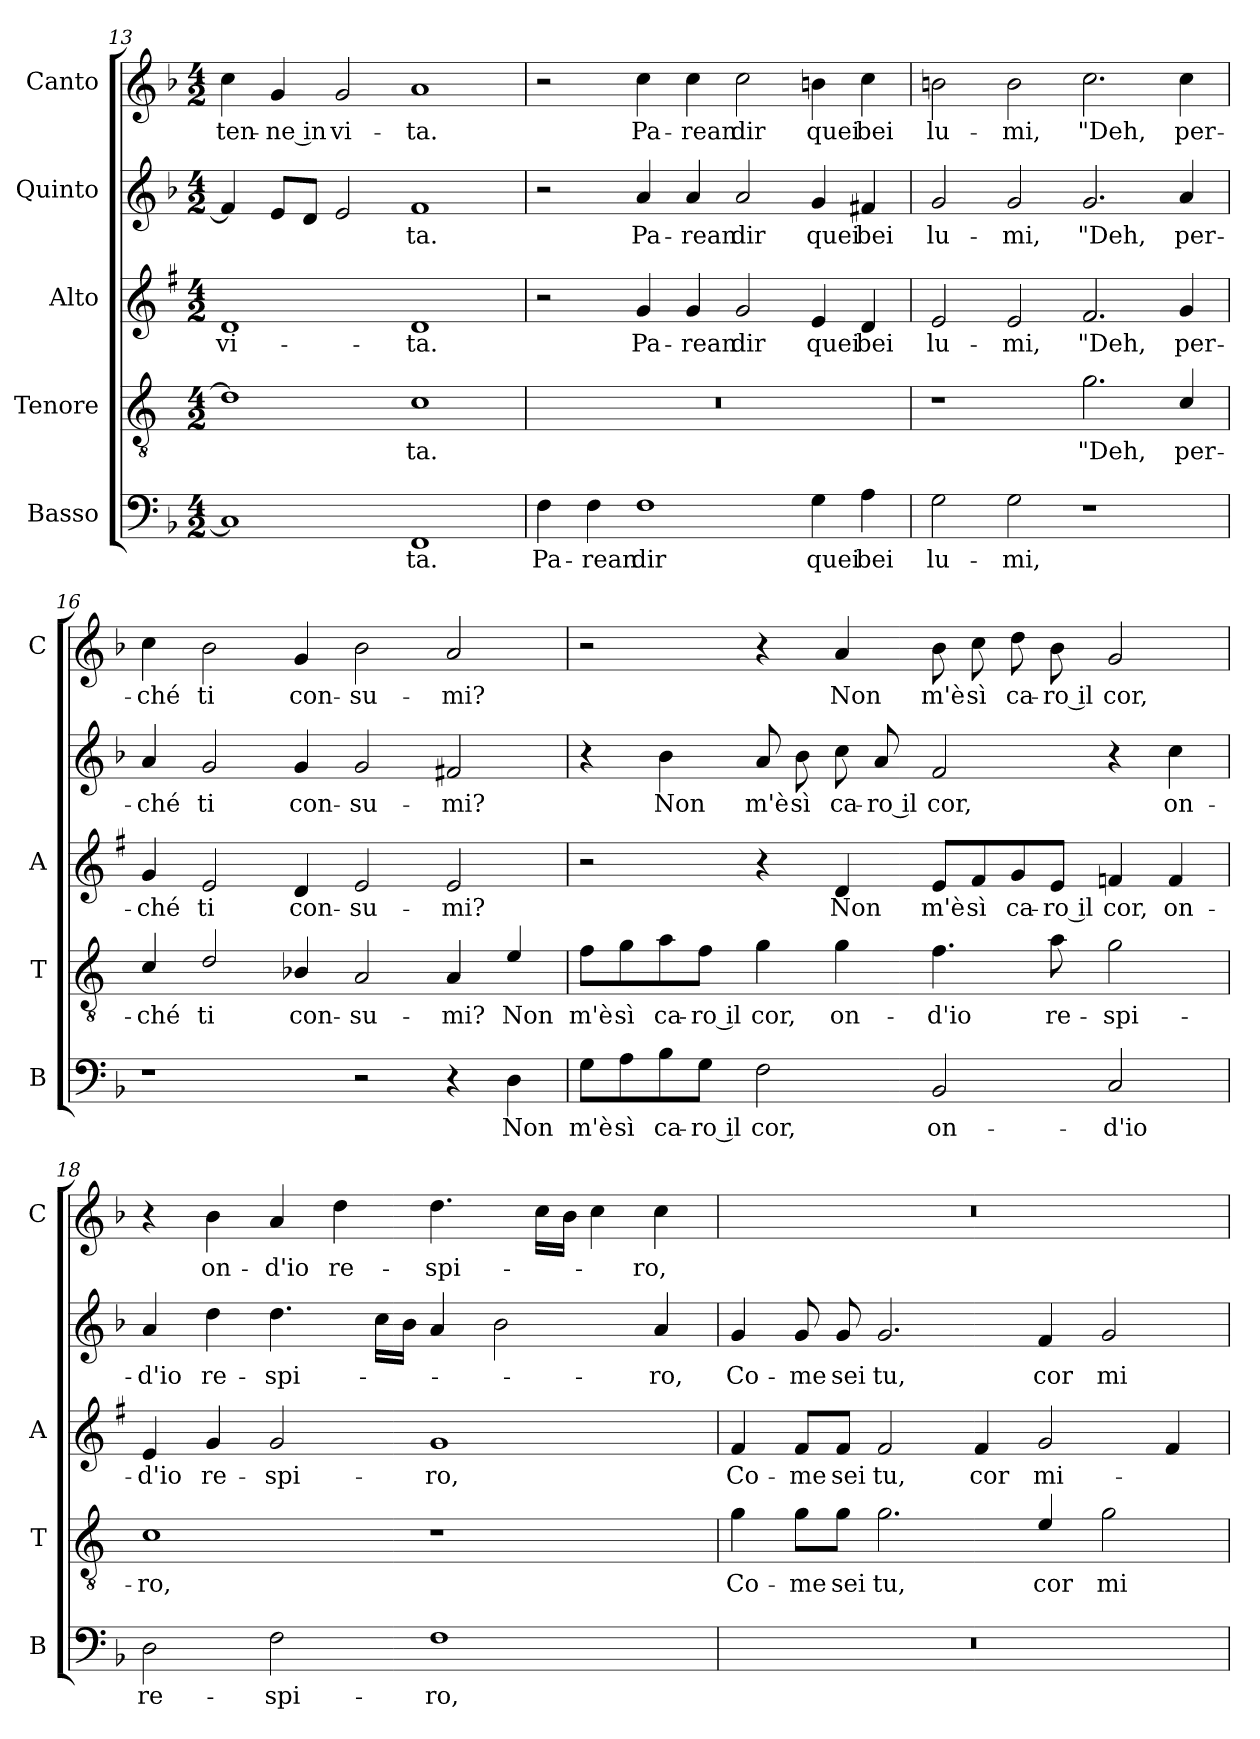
**kern	**text	**kern	**text	**kern	**text	**kern	**text	**kern	**text
*part5	*part5	*part4	*part4	*part3	*part3	*part2	*part2	*part1	*part1
*staff5	*staff5	*staff4	*staff4	*staff3	*staff3	*staff2	*staff2	*staff1	*staff1
*I"Basso	*	*I"Tenore	*	*I"Alto	*	*I"Quinto	*	*I"Canto	*
*I'B	*	*I'T	*	*I'A	*	*	*	*I'C	*
*clefF4	*	*clefGv2	*	*clefG2	*	*clefG2	*	*clefG2	*
*	*	*ITrd4c7	*	*ITrd1c2	*	*	*	*	*
*k[b-]	*	*k[b-]	*	*k[b-]	*	*k[b-]	*	*k[b-]	*
*F:	*	*F:	*	*F:	*	*F:	*	*F:	*
*M4/2	*	*M4/2	*	*M4/2	*	*M4/2	*	*M4/2	*
=13	=13	=13	=13	=13	=13	=13	=13	=13	=13
!	!	!	!	!	!LO:LY:b	!	!	!	!LO:LY:b
1C]	.	1G]	.	1c	vi-	4f/]	.	4cc\	-ten-
!	!	!	!	!	!	!	!	!	!LO:LY:b
.	.	.	.	.	.	8e/L	.	4g/	-ne in
.	.	.	.	.	.	8d/J	.	.	.
!	!	!	!	!	!	!	!	!	!LO:LY:b
.	.	.	.	.	.	2e/	.	2g/	vi-
!	!LO:LY:b	!	!LO:LY:b	!	!LO:LY:b	!	!LO:LY:b	!	!LO:LY:b
1FF	-ta.	1F	-ta.	1c	-ta.	1f	-ta.	1a	-ta.
=14	=14	=14	=14	=14	=14	=14	=14	=14	=14
!	!LO:LY:b	!	!	!	!	!	!	!	!
4F\	Pa-	0r	.	2r	.	2r	.	2r	.
!	!LO:LY:b	!	!	!	!	!	!	!	!
4F\	-rean	.	.	.	.	.	.	.	.
!	!LO:LY:b	!	!	!	!LO:LY:b	!	!LO:LY:b	!	!LO:LY:b
1F	dir	.	.	4f/	Pa-	4a/	Pa-	4cc\	Pa-
!	!	!	!	!	!LO:LY:b	!	!LO:LY:b	!	!LO:LY:b
.	.	.	.	4f/	-rean	4a/	-rean	4cc\	-rean
!	!	!	!	!	!LO:LY:b	!	!LO:LY:b	!	!LO:LY:b
.	.	.	.	2f/	dir	2a/	dir	2cc\	dir
!	!LO:LY:b	!	!	!	!LO:LY:b	!	!LO:LY:b	!	!LO:LY:b
4G\	quei	.	.	4d/	quei	4g/	quei	4bn\	quei
!	!LO:LY:b	!	!	!	!LO:LY:b	!	!LO:LY:b	!	!LO:LY:b
4A\	bei	.	.	4c/	bei	4f#X/	bei	4cc\	bei
!!LO:PB:g=z
=15	=15	=15	=15	=15	=15	=15	=15	=15	=15
!	!LO:LY:b	!	!	!	!LO:LY:b	!	!LO:LY:b	!	!LO:LY:b
2G\	lu-	1r	.	2d/	lu-	2g/	lu-	2bn\	lu-
!	!LO:LY:b	!	!	!	!LO:LY:b	!	!LO:LY:b	!	!LO:LY:b
2G\	-mi,	.	.	2d/	-mi,	2g/	-mi,	2b\	-mi,
!	!	!	!LO:LY:b	!	!LO:LY:b	!	!LO:LY:b	!	!LO:LY:b
1r	.	2.c\	"Deh,	2.e/	"Deh,	2.g/	"Deh,	2.cc\	"Deh,
!	!	!	!LO:LY:b	!	!LO:LY:b	!	!LO:LY:b	!	!LO:LY:b
.	.	4F/	per-	4f/	per-	4a/	per-	4cc\	per-
=16	=16	=16	=16	=16	=16	=16	=16	=16	=16
!	!	!	!LO:LY:b	!	!LO:LY:b	!	!LO:LY:b	!	!LO:LY:b
1r	.	4F/	-ché	4f/	-ché	4a/	-ché	4cc\	-ché
!	!	!	!LO:LY:b	!	!LO:LY:b	!	!LO:LY:b	!	!LO:LY:b
.	.	2G/	ti	2d/	ti	2g/	ti	2b-\	ti
!	!	!	!LO:LY:b	!	!LO:LY:b	!	!LO:LY:b	!	!LO:LY:b
.	.	4E-X/	con-	4c/	con-	4g/	con-	4g/	con-
!	!	!	!LO:LY:b	!	!LO:LY:b	!	!LO:LY:b	!	!LO:LY:b
2r	.	2D/	-su-	2d/	-su-	2g/	-su-	2b-\	-su-
!	!	!	!LO:LY:b	!	!LO:LY:b	!	!LO:LY:b	!	!LO:LY:b
4r	.	4D/	-mi?	2d/	-mi?	2f#X/	-mi?	2a/	-mi?
!	!LO:LY:b	!	!LO:LY:b	!	!	!	!	!	!
4D\	Non	4A/	Non	.	.	.	.	.	.
=17	=17	=17	=17	=17	=17	=17	=17	=17	=17
!	!LO:LY:b	!	!LO:LY:b	!	!	!	!	!	!
8G\L	m'è	8B-\L	m'è	2r	.	4r	.	2r	.
!	!LO:LY:b	!	!LO:LY:b	!	!	!	!	!	!
8A\	sì	8c\	sì	.	.	.	.	.	.
!	!LO:LY:b	!	!LO:LY:b	!	!	!	!LO:LY:b	!	!
8B-\	ca-	8d\	ca-	.	.	4b-\	Non	.	.
!	!LO:LY:b	!	!LO:LY:b	!	!	!	!	!	!
8G\J	-ro il	8B-\J	-ro il	.	.	.	.	.	.
!	!LO:LY:b	!	!LO:LY:b	!	!	!	!LO:LY:b	!	!
2F\	cor,	4c\	cor,	4r	.	8a/	m'è	4r	.
!	!	!	!	!	!	!	!LO:LY:b	!	!
.	.	.	.	.	.	8b-\	sì	.	.
!	!	!	!LO:LY:b	!	!LO:LY:b	!	!LO:LY:b	!	!LO:LY:b
.	.	4c\	on-	4c/	Non	8cc\	ca-	4a/	Non
!	!	!	!	!	!	!	!LO:LY:b	!	!
.	.	.	.	.	.	8a/	-ro il	.	.
!	!LO:LY:b	!	!LO:LY:b	!	!LO:LY:b	!	!LO:LY:b	!	!LO:LY:b
2BB-/	on-	4.B-\	-d'io	8d/L	m'è	2f/	cor,	8b-\	m'è
!	!	!	!	!	!LO:LY:b	!	!	!	!LO:LY:b
.	.	.	.	8e/	sì	.	.	8cc\	sì
!	!	!	!	!	!LO:LY:b	!	!	!	!LO:LY:b
.	.	.	.	8f/	ca-	.	.	8dd\	ca-
!	!	!	!LO:LY:b	!	!LO:LY:b	!	!	!	!LO:LY:b
.	.	8d\	re-	8d/J	-ro il	.	.	8b-\	-ro il
!	!LO:LY:b	!	!LO:LY:b	!	!LO:LY:b	!	!	!	!LO:LY:b
2C/	-d'io	2c\	-spi-	4e-X/	cor,	4r	.	2g/	cor,
!	!	!	!	!	!LO:LY:b	!	!LO:LY:b	!	!
.	.	.	.	4e-/	on-	4cc\	on-	.	.
!!LO:LB:g=z
=18	=18	=18	=18	=18	=18	=18	=18	=18	=18
!	!LO:LY:b	!	!LO:LY:b	!	!LO:LY:b	!	!LO:LY:b	!	!
2D\	re-	1F	-ro,	4d/	-d'io	4a/	-d'io	4r	.
!	!	!	!	!	!LO:LY:b	!	!LO:LY:b	!	!LO:LY:b
.	.	.	.	4f/	re-	4dd\	re-	4b-\	on-
!	!LO:LY:b	!	!	!	!LO:LY:b	!	!LO:LY:b	!	!LO:LY:b
2F\	-spi-	.	.	2f/	-spi-	4.dd\	-spi-	4a/	-d'io
!	!	!	!	!	!	!	!	!	!LO:LY:b
.	.	.	.	.	.	.	.	4dd\	re-
.	.	.	.	.	.	16cc\LL	.	.	.
.	.	.	.	.	.	16b-\JJ	.	.	.
!	!LO:LY:b	!	!	!	!LO:LY:b	!	!	!	!LO:LY:b
1F	-ro,	1r	.	1f	-ro,	4a/	.	4.dd\	-spi-
.	.	.	.	.	.	2b-\	.	.	.
.	.	.	.	.	.	.	.	16cc\LL	.
.	.	.	.	.	.	.	.	16b-\JJ	.
.	.	.	.	.	.	.	.	4cc\	.
!	!	!	!	!	!	!	!LO:LY:b	!	!LO:LY:b
.	.	.	.	.	.	4a/	-ro,	4cc\	-ro,
=19	=19	=19	=19	=19	=19	=19	=19	=19	=19
!	!	!	!LO:LY:b	!	!LO:LY:b	!	!LO:LY:b	!	!
0r	.	4c\	Co-	4e/	Co-	4g/	Co-	0r	.
!	!	!	!LO:LY:b	!	!LO:LY:b	!	!LO:LY:b	!	!
.	.	8c\L	-me	8e/L	-me	8g/	-me	.	.
!	!	!	!LO:LY:b	!	!LO:LY:b	!	!LO:LY:b	!	!
.	.	8c\J	sei	8e/J	sei	8g/	sei	.	.
!	!	!	!LO:LY:b	!	!LO:LY:b	!	!LO:LY:b	!	!
.	.	2.c\	tu,	2e/	tu,	2.g/	tu,	.	.
!	!	!	!	!	!LO:LY:b	!	!	!	!
.	.	.	.	4e/	cor	.	.	.	.
!	!	!	!LO:LY:b	!	!LO:LY:b	!	!LO:LY:b	!	!
.	.	4A/	cor	2f/	mi-	4f/	cor	.	.
!	!	!	!LO:LY:b	!	!	!	!LO:LY:b	!	!
.	.	2c\	mi-	.	.	2g/	mi-	.	.
.	.	.	.	4e/	.	.	.	.	.
=	=	=	=	=	=	=	=	=	=
*-	*-	*-	*-	*-	*-	*-	*-	*-	*-
